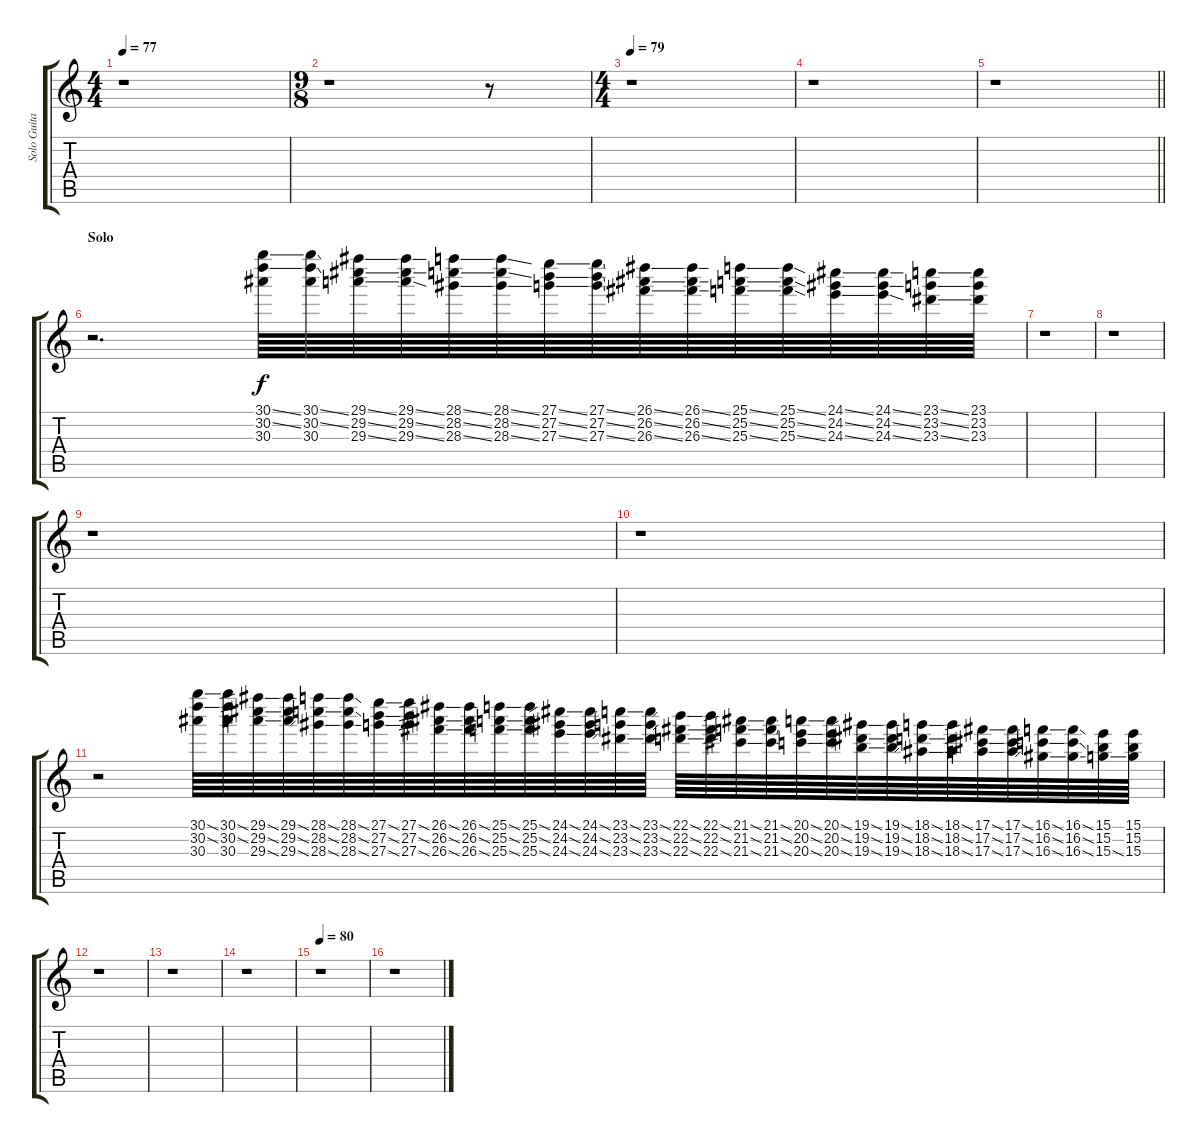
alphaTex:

\track ("Solo Guitar" "Solo Guita") {instrument overdrivenguitar}
\staff {score tabs}
\tuning (Db4 Ab3 E3 B2 Gb2 B1) {hide}
\ts (4 4)
\tempo 77
\clef g2
\ks c
r.1{dy f} |
\ts (9 8)
r.1 r.8 |
\ts (4 4)
\tempo 79
r.1 |
r.1 |
\barLineRight lightlight
r.1 |
\section ("" "Solo")
r.2{d} (30.1{ss} 30.2{ss} 30.3).64{instrument guitarfretnoise} (30.1{ss} 30.2{ss} 30.3).64 (29.1{ss} 29.2{ss} 29.3{ss}).64 (29.1{ss} 29.2{ss} 29.3{ss}).64 (28.1{ss} 28.2{ss} 28.3{ss}).64 (28.1{ss} 28.2{ss} 28.3{ss}).64 (27.1{ss} 27.2{ss} 27.3{ss}).64 (27.1{ss} 27.2{ss} 27.3{ss}).64 (26.1{ss} 26.2{ss} 26.3{ss}).64 (26.1{ss} 26.2{ss} 26.3{ss}).64 (25.1{ss} 25.2{ss} 25.3{ss}).64 (25.1{ss} 25.2{ss} 25.3{ss}).64 (24.1{ss} 24.2{ss} 24.3{ss}).64 (24.1{ss} 24.2{ss} 24.3{ss}).64 (23.1{ss} 23.2{ss} 23.3{ss}).64 (23.1 23.2 23.3).64 |
r.1 |
r.1 |
r.1 |
r.1 |
r.2 (30.1{ss} 30.2{ss} 30.3).64{instrument guitarfretnoise} (30.1{ss} 30.2{ss} 30.3).64 (29.1{ss} 29.2{ss} 29.3{ss}).64 (29.1{ss} 29.2{ss} 29.3{ss}).64 (28.1{ss} 28.2{ss} 28.3{ss}).64 (28.1{ss} 28.2{ss} 28.3{ss}).64 (27.1{ss} 27.2{ss} 27.3{ss}).64 (27.1{ss} 27.2{ss} 27.3{ss}).64 (26.1{ss} 26.2{ss} 26.3{ss}).64 (26.1{ss} 26.2{ss} 26.3{ss}).64 (25.1{ss} 25.2{ss} 25.3{ss}).64 (25.1{ss} 25.2{ss} 25.3{ss}).64 (24.1{ss} 24.2{ss} 24.3{ss}).64 (24.1{ss} 24.2{ss} 24.3{ss}).64 (23.1{ss} 23.2{ss} 23.3{ss}).64 (23.1{ss} 23.2{ss} 23.3{ss}).64 (22.1{ss} 22.2{ss} 22.3{ss}).64 (22.1{ss} 22.2{ss} 22.3{ss}).64 (21.1{ss} 21.2{ss} 21.3{ss}).64 (21.1{ss} 21.2{ss} 21.3{ss}).64 (20.1{ss} 20.2{ss} 20.3{ss}).64 (20.1{ss} 20.2{ss} 20.3{ss}).64 (19.1{ss} 19.2{ss} 19.3{ss}).64 (19.1{ss} 19.2{ss} 19.3{ss}).64 (18.1{ss} 18.2{ss} 18.3{ss}).64 (18.1{ss} 18.2{ss} 18.3{ss}).64 (17.1{ss} 17.2{ss} 17.3{ss}).64 (17.1{ss} 17.2{ss} 17.3{ss}).64 (16.1{ss} 16.2{ss} 16.3{ss}).64 (16.1{ss} 16.2{ss} 16.3{ss}).64 (15.1 15.2 15.3{ss}).64 (15.1 15.2 15.3).64 |
r.1 |
r.1 |
r.1 |
\tempo 80
r.1 |
r.1
